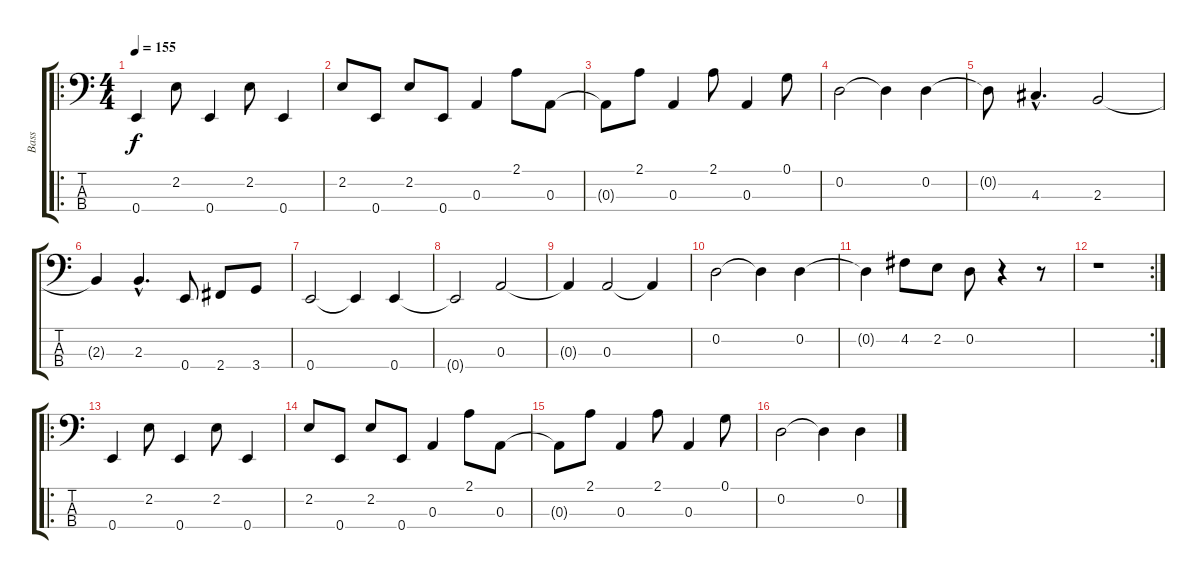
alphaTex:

\track ("Bass" "Bass") {instrument electricbasspick}
\staff {score tabs}
\tuning (G2 D2 A1 E1) {hide}
\ro
\ts (4 4)
\tempo 155
\clef f4
\ks c
0.4.4{dy f instrument electricbasspick} 2.2.8 0.4.4 2.2.8 0.4.4 |
2.2.8 0.4.8 2.2.8 0.4.8 0.3.4 2.1.8 0.3.8 |
0.3{t}.8 2.1.8 0.3.4 2.1.8 0.3.4 0.1.8 |
0.2.2 0.2{t}.4 0.2.4 |
0.2{t}.8 4.3{hac}.4{d} 2.3.2 |
2.3{t}.4 2.3{hac}.4{d} 0.4.8 2.4.8 3.4.8 |
0.4.2 0.4{t}.4 0.4.4 |
0.4{t}.2 0.3.2 |
0.3{t}.4 0.3.2 0.3{t}.4 |
0.2.2 0.2{t}.4 0.2.4 |
0.2{t}.4 4.2.8 2.2.8 0.2.8 r.4 r.8 |
\rc 2
r.1 |
\ro
0.4.4 2.2.8 0.4.4 2.2.8 0.4.4 |
2.2.8 0.4.8 2.2.8 0.4.8 0.3.4 2.1.8 0.3.8 |
0.3{t}.8 2.1.8 0.3.4 2.1.8 0.3.4 0.1.8 |
0.2.2 0.2{t}.4 0.2.4
